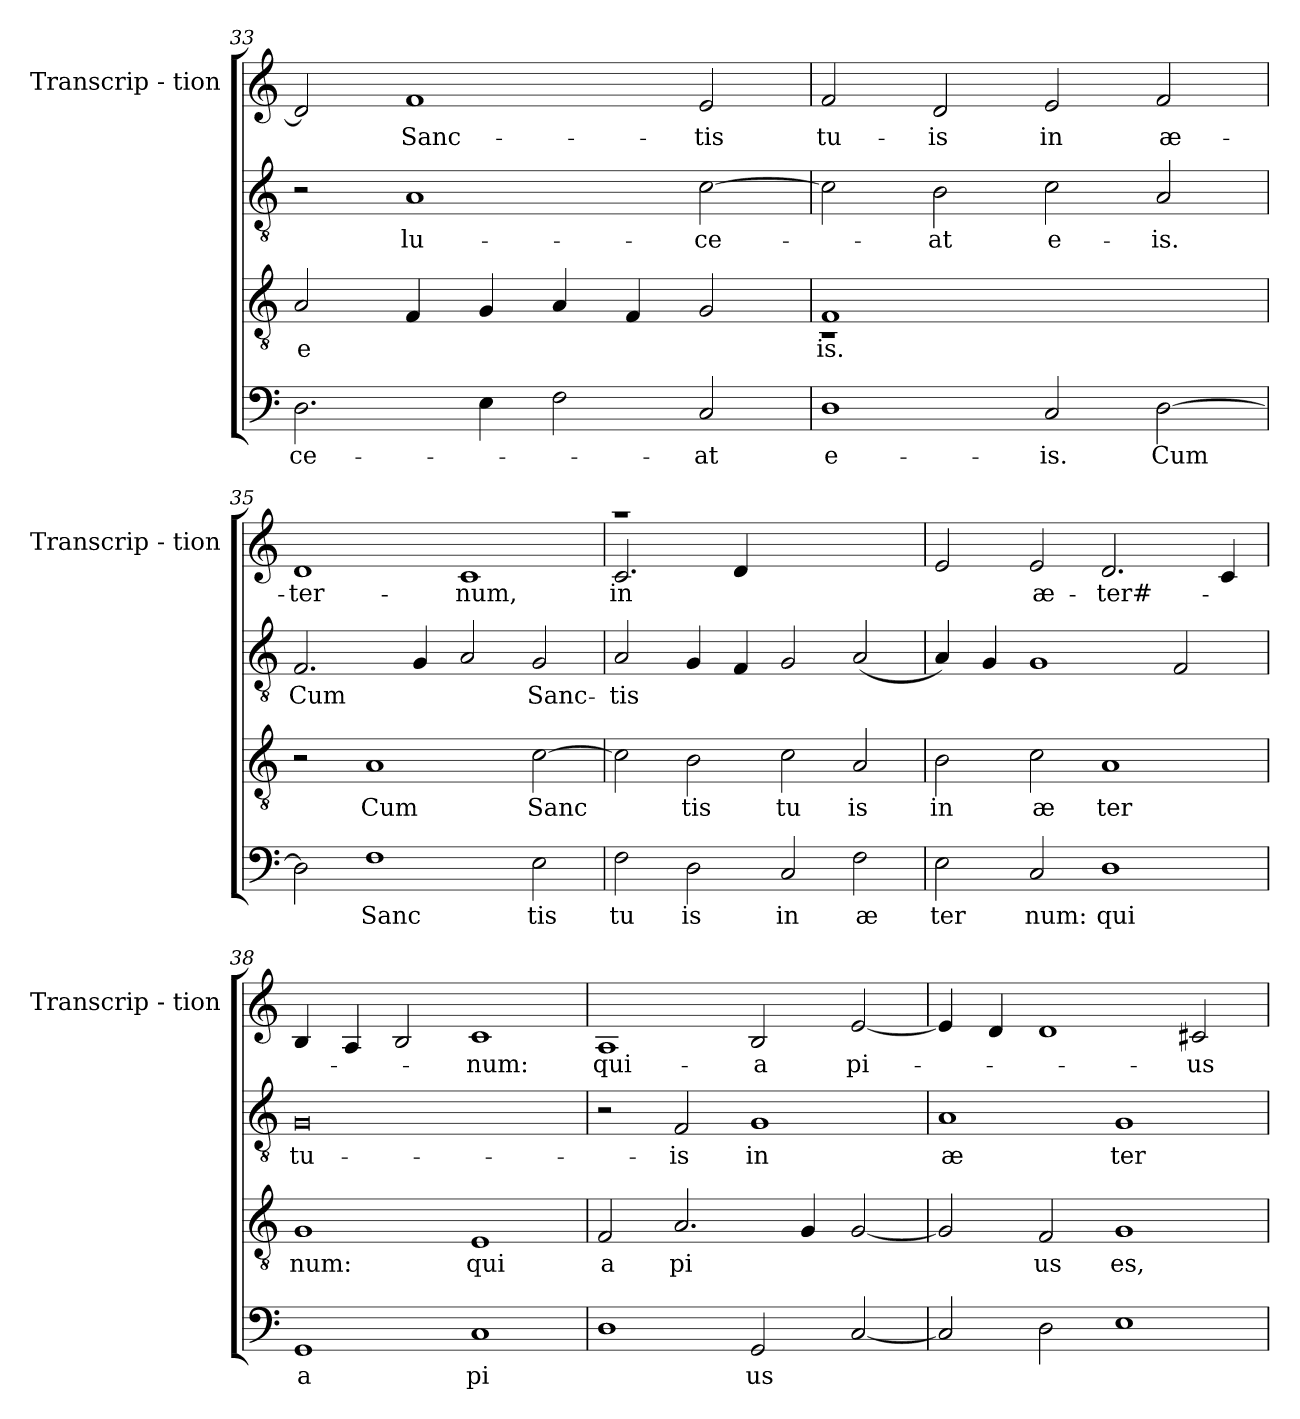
**kern	**text	**kern	**text	**kern	**text	**kern	**text
*part4	*part4	*part3	*part3	*part2	*part2	*part1	*part1
*staff4	*staff4	*staff3	*staff3	*staff2	*staff2	*staff1	*staff1
*	*	*	*	*	*	*I"Transcrip - tion	*
*	*	*	*	*	*	*I'Transcrip - tion	*
*clefF4	*	*clefGv2	*	*clefGv2	*	*clefG2	*
*k[]	*	*k[]	*	*k[]	*	*k[]	*
*C:	*	*C:	*	*C:	*	*C:	*
=33	=33	=33	=33	=33	=33	=33	=33
!	!LO:LY:b	!	!LO:LY:b	!	!	!	!
2.D\	-ce-	2A/	e	2r	.	2d/]	.
!	!	!	!	!	!LO:LY:b	!	!LO:LY:b
.	.	4F/	.	1A	lu-	1f	Sanc-
4E\	.	4G/	.	.	.	.	.
2F\	.	4A/	.	.	.	.	.
.	.	4F/	.	.	.	.	.
!	!LO:LY:b	!	!	!	!LO:LY:b	!	!LO:LY:b
2C/	-at	2G/	.	[>2c\	-ce-	2e/	-tis
=34	=34	=34	=34	=34	=34	=34	=34
*	*	*^	*	*	*	*	*
!	!LO:LY:b	!	!LO:N:vis=1	!LO:LY:b	!	!	!	!LO:LY:b
1D	e-	1F	0rC	is.	2c\]	.	2f/	tu-
!	!	!	!	!	!	!LO:LY:b	!	!LO:LY:b
.	.	.	.	.	2B\	-at	2d/	-is
!	!LO:LY:b	!	!	!	!	!LO:LY:b	!	!LO:LY:b
2C/	-is.	1ryy	.	.	2c\	e-	2e/	in
!	!LO:LY:b	!	!	!	!	!LO:LY:b	!	!LO:LY:b
[>2D\	Cum	.	.	.	2A/	-is.	2f/	æ-
*	*	*v	*v	*	*	*	*	*
!!LO:PB:g=z
=35	=35	=35	=35	=35	=35	=35	=35
!	!	!	!	!	!LO:LY:b	!	!LO:LY:b
2D\]	.	2r	.	2.F/	Cum	1d	-ter-
!	!LO:LY:b	!	!LO:LY:b	!	!	!	!
1F	Sanc	1A	Cum	.	.	.	.
.	.	.	.	4G/	.	.	.
!	!	!	!	!	!	!	!LO:LY:b
.	.	.	.	2A/	.	1c	-num,
!	!LO:LY:b	!	!LO:LY:b	!	!LO:LY:b	!	!
2E\	tis	[>2c\	Sanc	2G/	Sanc-	.	.
=36	=36	=36	=36	=36	=36	=36	=36
!	!LO:LY:b	!	!	!	!LO:LY:b	!	!LO:LY:b
*	*	*	*	*	*	*^	*
2F\	tu	2c\]	.	2A/	-tis	1raa	2.c/	in
!	!LO:LY:b	!	!LO:LY:b	!	!	!	!	!
2D\	is	2B\	tis	4G/	.	.	.	.
.	.	.	.	4F/	.	.	4d/	.
!	!LO:LY:b	!	!LO:LY:b	!	!	!	!	!
2C/	in	2c\	tu	2G/	.	1ryy	1ryy	.
!	!LO:LY:b	!	!LO:LY:b	!	!	!	!	!
2F\	æ	2A/	is	(<2A/	.	.	.	.
*	*	*	*	*	*	*v	*v	*
=37	=37	=37	=37	=37	=37	=37	=37
!	!LO:LY:b	!	!LO:LY:b	!	!	!	!
2E\	ter	2B\	in	4A/)	.	2e/	.
.	.	.	.	4G/	.	.	.
!	!LO:LY:b	!	!LO:LY:b	!	!	!	!LO:LY:b
2C/	num:	2c\	æ	1G	.	2e/	æ-
!	!LO:LY:b	!	!LO:LY:b	!	!	!	!LO:LY:b
1D	qui	1A	ter	.	.	2.d/	-ter#-
.	.	.	.	2F/	.	.	.
.	.	.	.	.	.	4c/	.
=38	=38	=38	=38	=38	=38	=38	=38
!	!LO:LY:b	!	!LO:LY:b	!	!LO:LY:b	!	!
1GG	a	1G	num:	0G	tu-	4B/	.
.	.	.	.	.	.	4A/	.
.	.	.	.	.	.	2B/	.
!	!LO:LY:b	!	!LO:LY:b	!	!	!	!LO:LY:b
1C	pi	1E	qui	.	.	1c	-num:
=39	=39	=39	=39	=39	=39	=39	=39
!	!	!	!LO:LY:b	!	!	!	!LO:LY:b
1D	.	2F/	a	2r	.	1A	qui-
!	!	!	!LO:LY:b	!	!LO:LY:b	!	!
.	.	2.A/	pi	2F/	-is	.	.
!	!LO:LY:b	!	!	!	!LO:LY:b	!	!LO:LY:b
2GG/	us	.	.	1G	in	2B/	-a
.	.	4G/	.	.	.	.	.
!	!	!	!	!	!	!	!LO:LY:b
[<2C/	.	[<2G/	.	.	.	[<2e/	pi-
!!LO:LB:g=z
=40	=40	=40	=40	=40	=40	=40	=40
!	!	!	!	!	!LO:LY:b	!	!
2C/]	.	2G/]	.	1A	æ	4e/]	.
.	.	.	.	.	.	4d/	.
!	!	!	!LO:LY:b	!	!	!	!
2D\	.	2F/	us	.	.	1d	.
!	!	!	!LO:LY:b	!	!LO:LY:b	!	!
1E	.	1G	es,	1G	ter	.	.
!	!	!	!	!	!	!	!LO:LY:b
.	.	.	.	.	.	2c#/	-us
=	=	=	=	=	=	=	=
*-	*-	*-	*-	*-	*-	*-	*-
